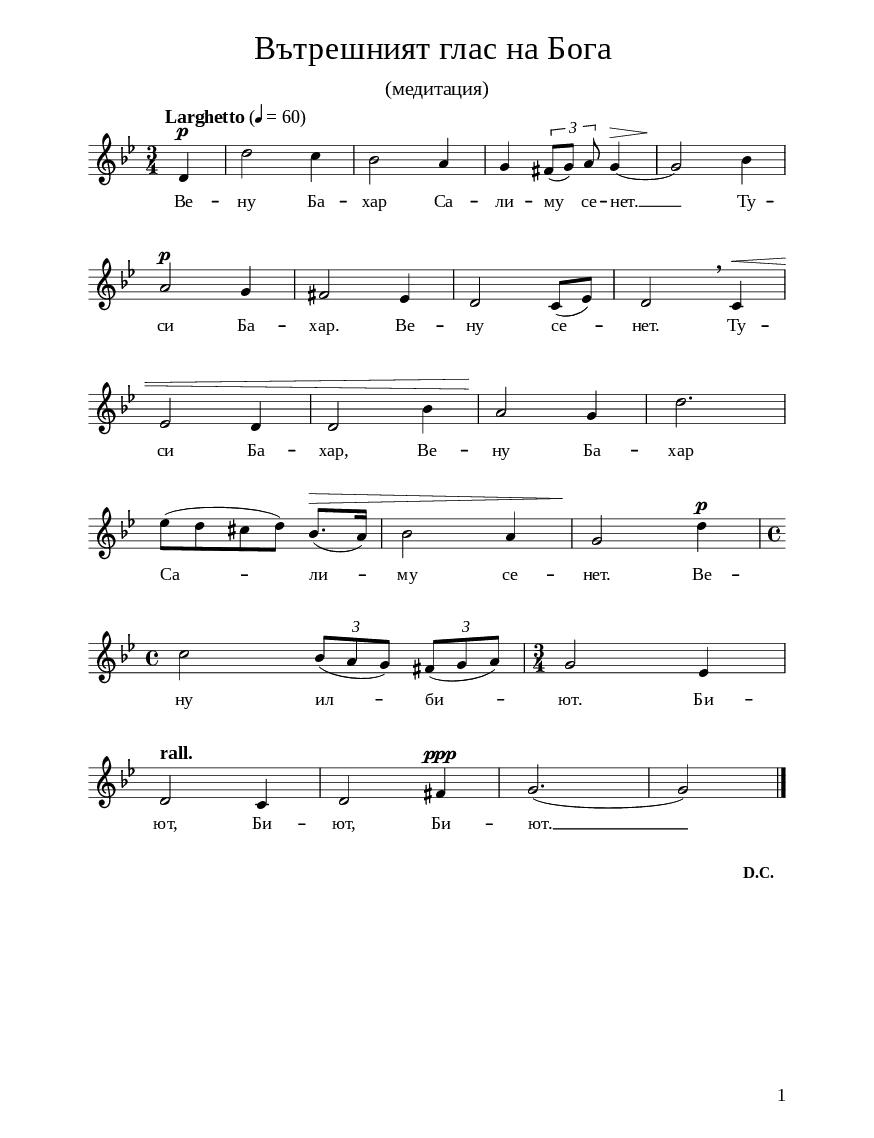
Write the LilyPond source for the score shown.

\version "2.24.2"

% include paper part and global functions
\include "include/globals.ily"

\bookpart {
  \label #'ref200
  \tocItem \markup "Вътрешният глас на Бога"
  \include "include/bookpart-paper.ily"
  \score {
    \include "include/score-layout.ily"

    \new Voice \relative c' {
      \clef treble
      \key g \minor
      \time 3/4
      \tempoFunc "Larghetto" 4 "60"
      \autoBeamOff

      \partial 4
      d4^\p | % 2
      d'2 c4 | % 3
      bes2 a4 | % 4
      g4 \times 2/3 {
        fis8 ( [g8] ) a8
      }
      g4^\> ~ | % 5
      g2 \! bes4 \break | % 6
      a2^\p g4 | % 7
      fis2 es4 | % 8
      d2 c8 ( [es8] ) | % 9
      d2 \breathe  c4^\< \break
      es2 d4 | % 11
      d2 bes'4 | % 12
      a2 \!  g4 | % 13
      d'2. \break | % 14
      es8 ( [d8 cis8 d8] )  bes8.^\>  ( [a16] ) | % 15
      bes2 a4 | % 16
      g2 \! d'4^\p \break | % 17
      \time 4/4  c2
      \times 2/3  {
        bes8 [( a8 g8 )]
      }
      \times 2/3  {
        fis8 ( [g8 a8] )
      }
      | % 18
      \time 3/4  g2 es4 \break | % 19
      \tempo "rall." d2 c4 |
      d2 fis4^\ppp | % 21
      g2. ( | % 22
      g2 )\bar "|."
    }

    \addlyrics {
      Ве -- ну Ба
      -- хар Са -- ли -- му  се -- нет. __ Ту -- си Ба --
      хар. Ве -- ну се -- нет. Ту -- си Ба -- хар, Ве
      -- ну Ба -- хар Са -- ли -- му се -- нет. Ве --
      ну ил -- би -- ют. Би -- ют, Би -- ют, Би -- ют. __}

      \header {
        title = \titleFunc "Вътрешният глас на Бога " "Vătrešnijat glas na Boga"
        subtitle = \markup \normal-text \huge "(медитация)"

      }


      \midi{}

    } % score

    \markup \dc-one "D.C."


  } % bookpart

  % Più mosso
  %
